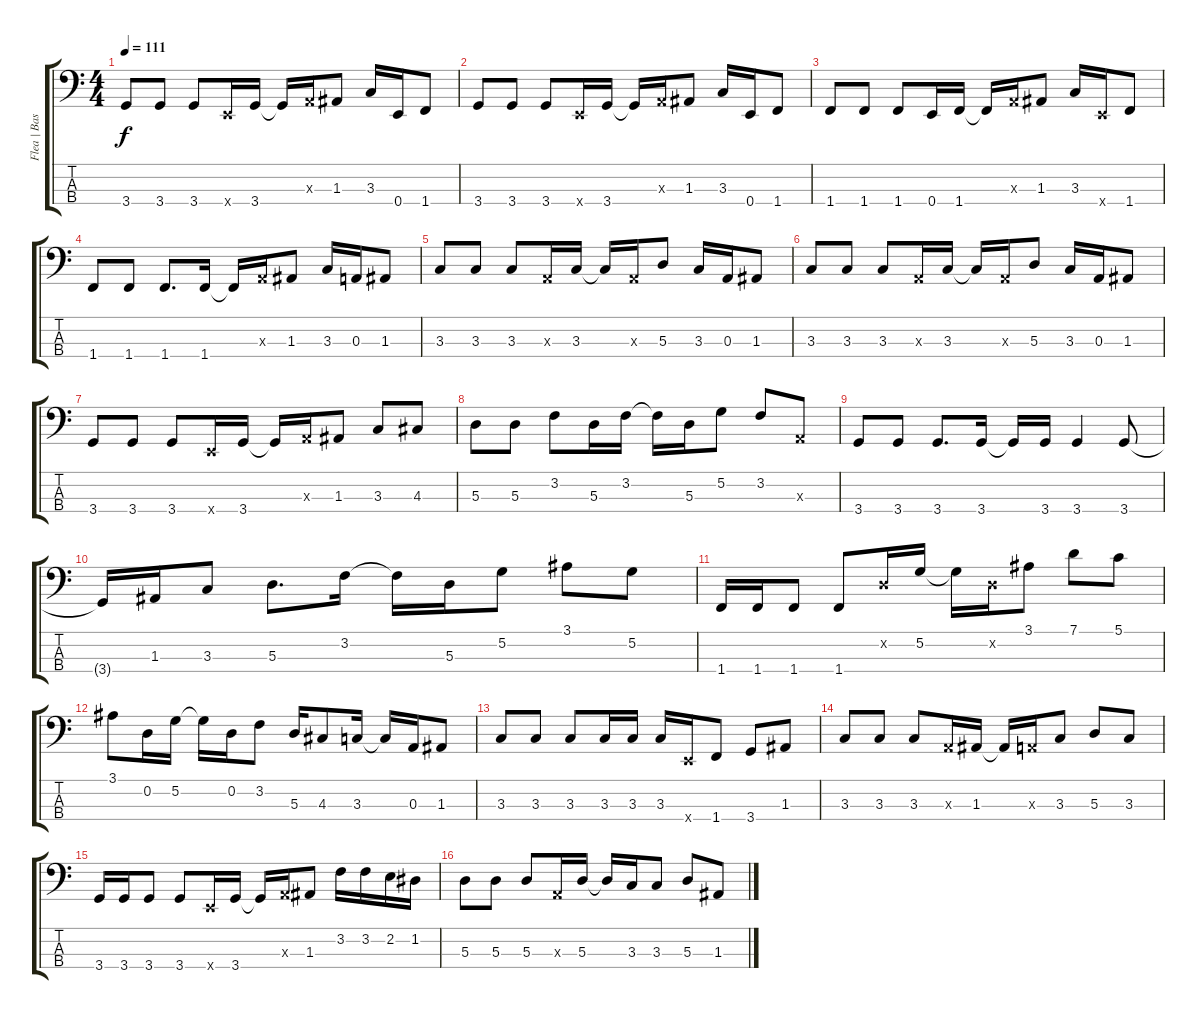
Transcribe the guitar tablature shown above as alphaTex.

\track ("Flea | Bass" "Flea | Bas") {instrument electricbassfinger}
\staff {score tabs}
\tuning (G2 D2 A1 E1) {hide}
\ts (4 4)
\tempo 111
\clef f4
\ks c
3.4.8{dy f} 3.4.8 3.4.8 0.4{x}.16 3.4.16 3.4{t}.16 0.3{x}.16 1.3.8 3.3.16 0.4.16 1.4.8 |
3.4.8 3.4.8 3.4.8 0.4{x}.16 3.4.16 3.4{t}.16 0.3{x}.16 1.3.8 3.3.16 0.4.16 1.4.8 |
1.4.8 1.4.8 1.4.8 0.4.16 1.4.16 1.4{t}.16 0.3{x}.16 1.3.8 3.3.16 0.4{x}.16 1.4.8 |
1.4.8 1.4.8 1.4.8{d} 1.4.16 1.4{t}.16 0.3{x}.16 1.3.8 3.3.16 0.3.16 1.3.8 |
3.3.8 3.3.8 3.3.8 0.3{x}.16 3.3.16 3.3{t}.16 0.3{x}.16 5.3.8 3.3.16 0.3.16 1.3.8 |
3.3.8 3.3.8 3.3.8 0.3{x}.16 3.3.16 3.3{t}.16 0.3{x}.16 5.3.8 3.3.16 0.3.16 1.3.8 |
3.4.8 3.4.8 3.4.8 0.4{x}.16 3.4.16 3.4{t}.16 0.3{x}.16 1.3.8 3.3.8 4.3.8 |
5.3.8 5.3.8 3.2.8 5.3.16 3.2.16 3.2{t}.16 5.3.16 5.2.8 3.2.8 0.3{x}.8 |
3.4.8 3.4.8 3.4.8{d} 3.4.16 3.4{t}.16 3.4.16 3.4.4 3.4.8 |
3.4{t}.16 1.3.16 3.3.8 5.3.8{d} 3.2.16 3.2{t}.16 5.3.16 5.2.8 3.1.8 5.2.8 |
1.4.16 1.4.16 1.4.8 1.4.8 0.2{x}.16 5.2.16 5.2{t}.16 0.2{x}.16 3.1.8 7.1.8 5.1.8 |
3.1.8 0.2.16 5.2.16 5.2{t}.16 0.2.16 3.2.8 5.3.16 4.3.8 3.3.16 3.3{t}.16 0.3.16 1.3.8 |
3.3.8 3.3.8 3.3.8 3.3.16 3.3.16 3.3.16 0.4{x}.16 1.4.8 3.4.8 1.3.8 |
3.3.8 3.3.8 3.3.8 0.3{x}.16 1.3.16 1.3{t}.16 0.3{x}.16 3.3.8 5.3.8 3.3.8 |
3.4.16 3.4.16 3.4.8 3.4.8 0.4{x}.16 3.4.16 3.4{t}.16 0.3{x}.16 1.3.8 3.2.16 3.2.16 2.2.16 1.2.16 |
5.3.8 5.3.8 5.3.8 0.3{x}.16 5.3.16 5.3{t}.16 3.3.16 3.3.8 5.3.8 1.3.8
